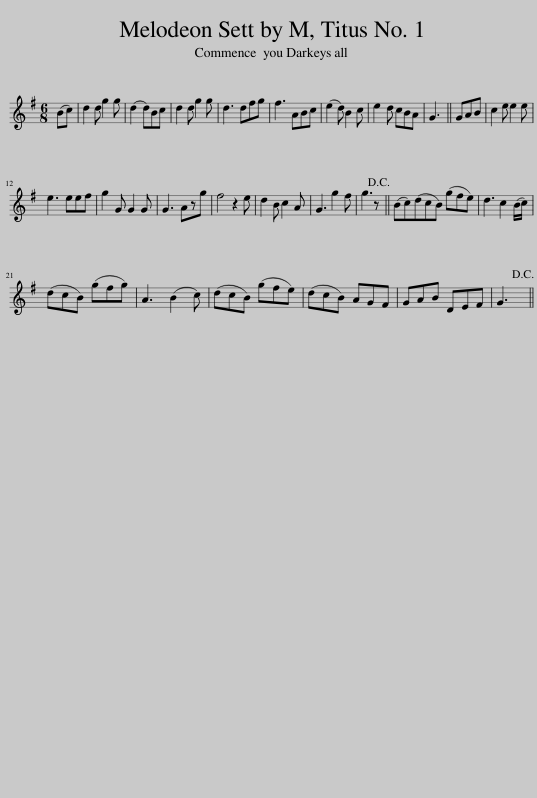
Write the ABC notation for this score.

X:1
L:1/8
M:6/8
I:linebreak $
K:G
V:1 treble
V:1
 (Bc) | d2 d g2 g | (d2 d)Bc | d2 d g2 g | d3 dfg | %5
 f3 ABc | (e2 d) B2 c | e2 d cBA | G3 || GAB | %10
 c2 e e2 e |$ e3 eef | g2 G G2 G | G3 Azg | f4 z2 e | %15
 d2 B c2 A | G3 g2 f | g3 z!D.C.! || (Bc)(dcB) (gfe) | d3 c2 (B/c/) |$ %20
 (dcB) (gfg) | A3 (B2 c) | (dcB) (gfe) | (dcB) AGF | GAB DEF | %25
 G3!D.C.! || %26
